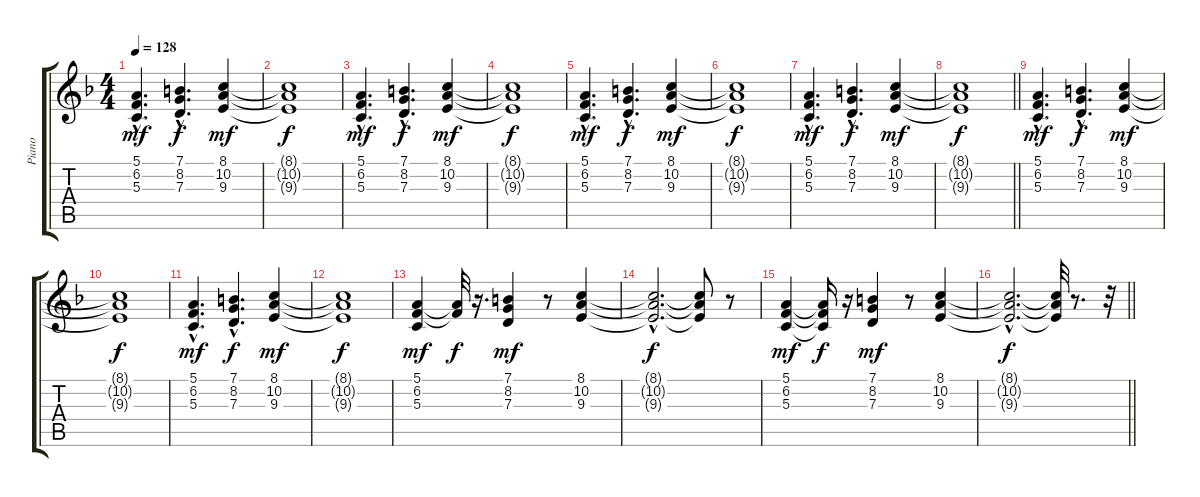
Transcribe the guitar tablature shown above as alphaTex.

\track ("Piano" "Piano") {instrument acousticgrandpiano}
\staff {score tabs}
\tuning (E4 B3 G3 D3 A2 E2) {hide}
\ts (4 4)
\tempo 128
\clef g2
\ks f
(5.1{hac} 6.2{hac} 5.3{hac}).4{d dy mf} (7.1{hac} 8.2{hac} 7.3{hac}).4{d dy f} (8.1 10.2 9.3).4{dy mf} |
(8.1{t} 10.2{t} 9.3{t}).1{dy f} |
(5.1{hac} 6.2{hac} 5.3{hac}).4{d dy mf} (7.1{hac} 8.2{hac} 7.3{hac}).4{d dy f} (8.1 10.2 9.3).4{dy mf} |
(8.1{t} 10.2{t} 9.3{t}).1{dy f} |
(5.1{hac} 6.2{hac} 5.3{hac}).4{d dy mf} (7.1{hac} 8.2{hac} 7.3{hac}).4{d dy f} (8.1 10.2 9.3).4{dy mf} |
(8.1{t} 10.2{t} 9.3{t}).1{dy f} |
(5.1{hac} 6.2{hac} 5.3{hac}).4{d dy mf} (7.1{hac} 8.2{hac} 7.3{hac}).4{d dy f} (8.1 10.2 9.3).4{dy mf} |
\barLineRight lightlight
(8.1{t} 10.2{t} 9.3{t}).1{dy f} |
(5.1{hac} 6.2{hac} 5.3{hac}).4{d dy mf} (7.1{hac} 8.2{hac} 7.3{hac}).4{d dy f} (8.1 10.2 9.3).4{dy mf} |
(8.1{t} 10.2{t} 9.3{t}).1{dy f} |
(5.1{hac} 6.2{hac} 5.3{hac}).4{d dy mf} (7.1{hac} 8.2{hac} 7.3{hac}).4{d dy f} (8.1 10.2 9.3).4{dy mf} |
(8.1{t} 10.2{t} 9.3{t}).1{dy f} |
(5.1 6.2 5.3).4{dy mf} (5.1{t} 6.2{t}).32{dy f} r.16{d} (7.1 8.2 7.3).4{dy mf} r.8 (8.1 10.2 9.3).4 |
(8.1{hac t} 10.2{hac t} 9.3{hac t}).2{d dy f} (8.1{t} 10.2{t} 9.3{t}).8 r.8 |
(5.1 6.2 5.3).4{dy mf} (5.1{t} 6.2{t} 5.3{t}).16{dy f} r.16 (7.1 8.2 7.3).4{dy mf} r.8 (8.1 10.2 9.3).4 |
\barLineRight lightlight
(8.1{hac t} 10.2{hac t} 9.3{hac t}).2{d dy f} (8.1{t} 10.2{t} 9.3{t}).32 r.8{d} r.32
